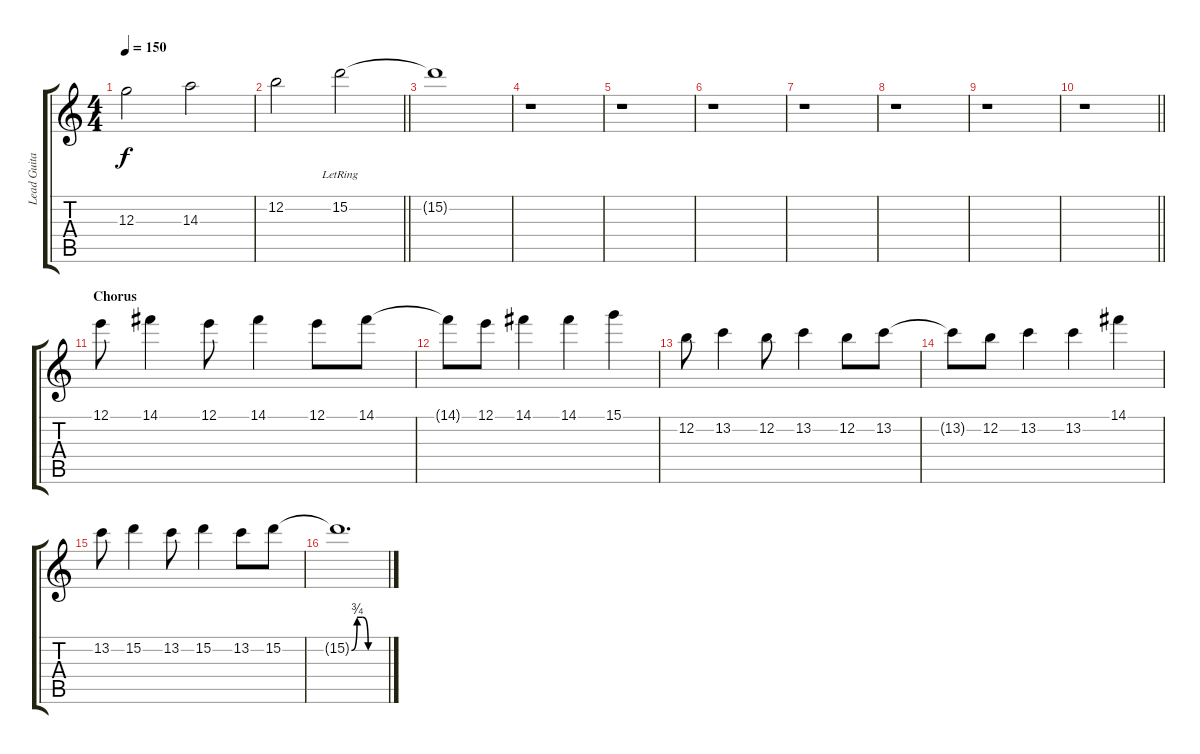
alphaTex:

\track ("Lead Guitar" "Lead Guita") {instrument distortionguitar}
\staff {score tabs}
\tuning (E4 B3 G3 D3 A2 E2) {hide}
\ts (4 4)
\tempo 150
\clef g2
\ks c
12.3.2{dy f} 14.3.2 |
\barLineRight lightlight
12.2.2 15.2{lr}.2 |
15.2{t}.1 |
r.1 |
r.1 |
r.1 |
r.1 |
r.1 |
r.1 |
\barLineRight lightlight
r.1 |
\section ("" "Chorus")
12.1.8 14.1.4 12.1.8 14.1.4 12.1.8 14.1.8 |
14.1{t}.8 12.1.8 14.1.4 14.1.4 15.1.4 |
12.2.8 13.2.4 12.2.8 13.2.4 12.2.8 13.2.8 |
13.2{t}.8 12.2.8 13.2.4 13.2.4 14.1.4 |
13.2.8 15.2.4 13.2.8 15.2.4 13.2.8 15.2.8 |
15.2{be (custom 0 0 10 3 20 3 30 0 60 0) t}.1{d}
